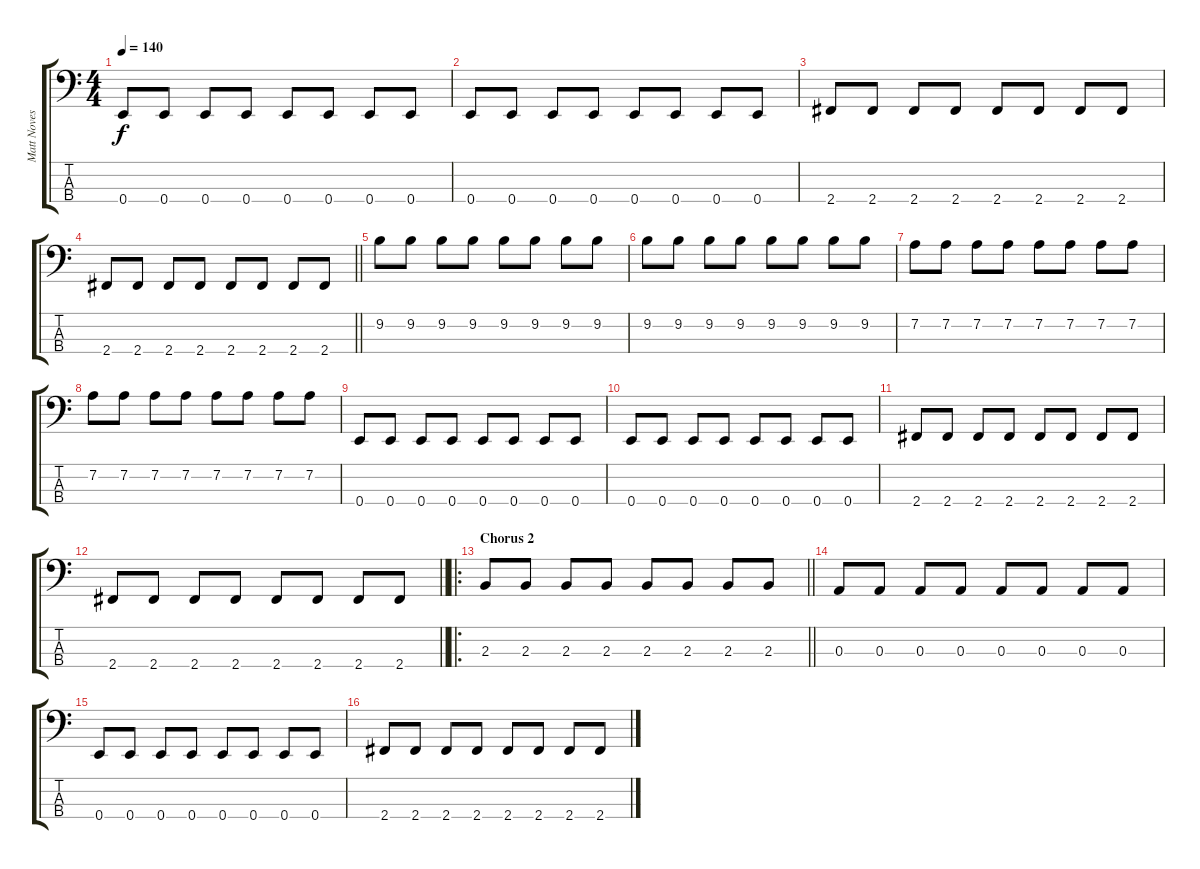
\track ("Matt Noveskey" "Matt Noves") {instrument electricbasspick}
\staff {score tabs}
\tuning (G2 D2 A1 E1) {hide}
\ts (4 4)
\tempo 140
\clef f4
\ks c
0.4.8{dy f} 0.4.8 0.4.8 0.4.8 0.4.8 0.4.8 0.4.8 0.4.8 |
0.4.8 0.4.8 0.4.8 0.4.8 0.4.8 0.4.8 0.4.8 0.4.8 |
2.4.8 2.4.8 2.4.8 2.4.8 2.4.8 2.4.8 2.4.8 2.4.8 |
\barLineRight lightlight
2.4.8 2.4.8 2.4.8 2.4.8 2.4.8 2.4.8 2.4.8 2.4.8 |
9.2.8 9.2.8 9.2.8 9.2.8 9.2.8 9.2.8 9.2.8 9.2.8 |
9.2.8 9.2.8 9.2.8 9.2.8 9.2.8 9.2.8 9.2.8 9.2.8 |
7.2.8 7.2.8 7.2.8 7.2.8 7.2.8 7.2.8 7.2.8 7.2.8 |
7.2.8 7.2.8 7.2.8 7.2.8 7.2.8 7.2.8 7.2.8 7.2.8 |
0.4.8 0.4.8 0.4.8 0.4.8 0.4.8 0.4.8 0.4.8 0.4.8 |
0.4.8 0.4.8 0.4.8 0.4.8 0.4.8 0.4.8 0.4.8 0.4.8 |
2.4.8 2.4.8 2.4.8 2.4.8 2.4.8 2.4.8 2.4.8 2.4.8 |
\barLineRight lightlight
2.4.8 2.4.8 2.4.8 2.4.8 2.4.8 2.4.8 2.4.8 2.4.8 |
\ro
\section ("" "Chorus 2")
\barLineRight lightlight
2.3.8 2.3.8 2.3.8 2.3.8 2.3.8 2.3.8 2.3.8 2.3.8 |
0.3.8 0.3.8 0.3.8 0.3.8 0.3.8 0.3.8 0.3.8 0.3.8 |
0.4.8 0.4.8 0.4.8 0.4.8 0.4.8 0.4.8 0.4.8 0.4.8 |
2.4.8 2.4.8 2.4.8 2.4.8 2.4.8 2.4.8 2.4.8 2.4.8
